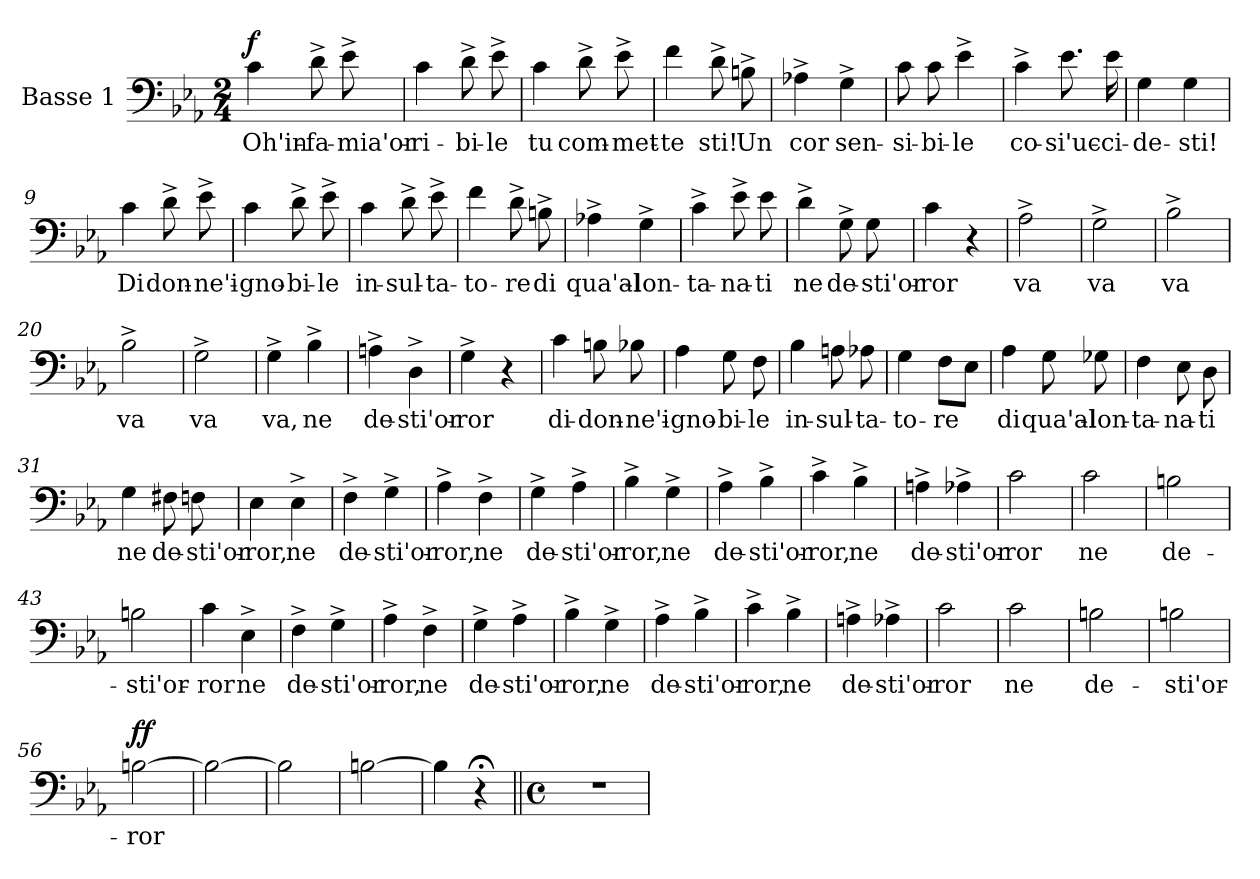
**kern	**text	**dynam
*part1	*part1	*part1
*staff1	*staff1	*staff1
*I"Basse 1	*	*
*I'B.1	*	*
*clefF4	*	*
*k[b-e-a-]	*	*
*E-:	*	*
*M2/4	*	*
=1	=1	=1
!	!	!LO:DY:b
4c\	Oh'in-	f
8d^\	-fa-	.
8e-^\	-mia'or-	.
=2	=2	=2
4c\	-ri-	.
8d^\	-bi-	.
8e-^\	-le	.
=3	=3	=3
4c\	tu	.
8d^\	com-	.
8e-^\	-met-	.
=4	=4	=4
4f\	-te	.
8d^\	sti!	.
8Bn^\	Un	.
=5	=5	=5
4A-X^\	cor	.
4G^\	sen-	.
=6	=6	=6
8c\	-si-	.
8c\	-bi-	.
4e-^\	-le	.
!!LO:PB:g=z
=7	=7	=7
4c^\	co-	.
8.e-\	-si'uc-	.
16e-\	-ci-	.
=8	=8	=8
4G\	-de-	.
4G\	-sti!	.
=9	=9	=9
4c\	Di	.
8d^\	don-	.
8e-^\	-ne'i-	.
=10	=10	=10
4c\	-gno-	.
8d^\	-bi-	.
8e-^\	-le	.
=11	=11	=11
4c\	in-	.
8d^\	-sul-	.
8e-^\	-ta-	.
=12	=12	=12
4f\	-to-	.
8d^\	-re	.
8Bn^\	di	.
=13	=13	=13
4A-X^\	qua'al-	.
4G^\	-lon-	.
!!LO:PB:g=z
=14	=14	=14
4c^\	-ta-	.
8e-^\	-na-	.
8e-\	-ti	.
=15	=15	=15
4d^\	ne	.
8G^\	de-	.
8G\	-sti'or-	.
=16	=16	=16
4c\	-ror	.
4r	.	.
=17	=17	=17
2A-^\	va	.
=18	=18	=18
2G^\	va	.
=19	=19	=19
2B-^\	va	.
=20	=20	=20
2B-^\	va	.
=21	=21	=21
2G^\	va	.
=22	=22	=22
4G^\	va,	.
4B-^\	ne	.
=23	=23	=23
4An^\	de-	.
4D^\	-sti'or-	.
=24	=24	=24
4G^\	-ror	.
4r	.	.
!!LO:PB:g=z
=25	=25	=25
4c\	di-	.
8Bn\	-don-	.
8B-X\	-ne'i-	.
=26	=26	=26
4A-\	-gno-	.
8G\	-bi-	.
8F\	-le	.
=27	=27	=27
4B-\	in-	.
8An\	-sul-	.
8A-X\	-ta-	.
=28	=28	=28
4G\	-to-	.
8F\L	-re	.
8E-\J	.	.
=29	=29	=29
4A-\	di	.
8G\	qua'al-	.
8G-X\	-lon-	.
=30	=30	=30
4F\	-ta-	.
8E-\	-na-	.
8D\	-ti	.
=31	=31	=31
4G\	ne	.
8F#X\	de-	.
8Fn\	-sti'or-	.
!!LO:PB:g=z
=32	=32	=32
4E-\	-ror,	.
4E-^\	ne	.
=33	=33	=33
4F^\	de-	.
4G^\	-sti'or-	.
=34	=34	=34
4A-^\	-ror,	.
4F^\	ne	.
=35	=35	=35
4G^\	de-	.
4A-^\	-sti'or-	.
=36	=36	=36
4B-^\	-ror,	.
4G^\	ne	.
=37	=37	=37
4A-^\	de-	.
4B-^\	-sti'or-	.
=38	=38	=38
4c^\	-ror,	.
4B-^\	ne	.
=39	=39	=39
4An^\	de-	.
4A-X^\	-sti'or-	.
!!LO:PB:g=z
=40	=40	=40
2c\	-ror	.
=41	=41	=41
2c\	ne	.
=42	=42	=42
2Bn\	de-	.
=43	=43	=43
2Bn\	-sti'or-	.
=44	=44	=44
4c\	-ror	.
4E-^\	ne	.
=45	=45	=45
4F^\	de-	.
4G^\	-sti'or-	.
=46	=46	=46
4A-^\	-ror,	.
4F^\	ne	.
=47	=47	=47
4G^\	de-	.
4A-^\	-sti'or-	.
=48	=48	=48
4B-^\	-ror,	.
4G^\	ne	.
!!LO:PB:g=z
=49	=49	=49
4A-^\	de-	.
4B-^\	-sti'or-	.
=50	=50	=50
4c^\	-ror,	.
4B-^\	ne	.
=51	=51	=51
4An^\	de-	.
4A-X^\	-sti'or-	.
=52	=52	=52
2c\	-ror	.
=53	=53	=53
2c\	ne	.
=54	=54	=54
2Bn\	de-	.
=55	=55	=55
2Bn\	-sti'or-	.
=56	=56	=56
!	!	!LO:DY:b
[2Bn\	-ror	ff
=57	=57	=57
2B\_	.	.
!!LO:PB:g=z
=58	=58	=58
2B\]	.	.
=59	=59	=59
[2Bn\	.	.
=60	=60	=60
4B\]	.	.
4r;<	.	.
!!LO:LB:g=z
=61||	=61||	=61||
*M4/4	*	*
*met(c)	*	*
1r	.	.
=	=	=
*-	*-	*-
